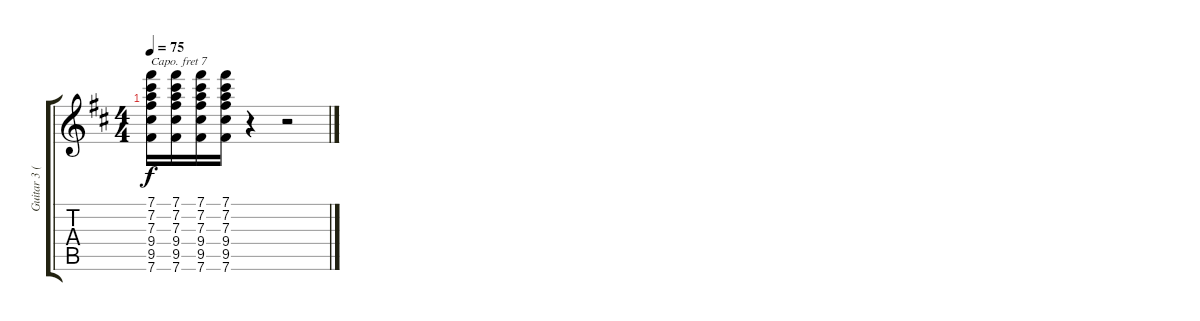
\track ("Guitar 3 (12-string w/capo 7th fret)" "Guitar 3 (") {instrument acousticguitarsteel}
\staff {score tabs}
\capo 7
\tuning (E4 B3 G3 D3 A2 E2) {hide}
\ts (4 4)
\tempo 75
\clef g2
\ks bminor
(7.1 7.2 7.3 9.4 9.5 7.6).16{dy f} (7.1 7.2 7.3 9.4 9.5 7.6).16 (7.1 7.2 7.3 9.4 9.5 7.6).16 (7.1 7.2 7.3 9.4 9.5 7.6).16 r.4 r.2
